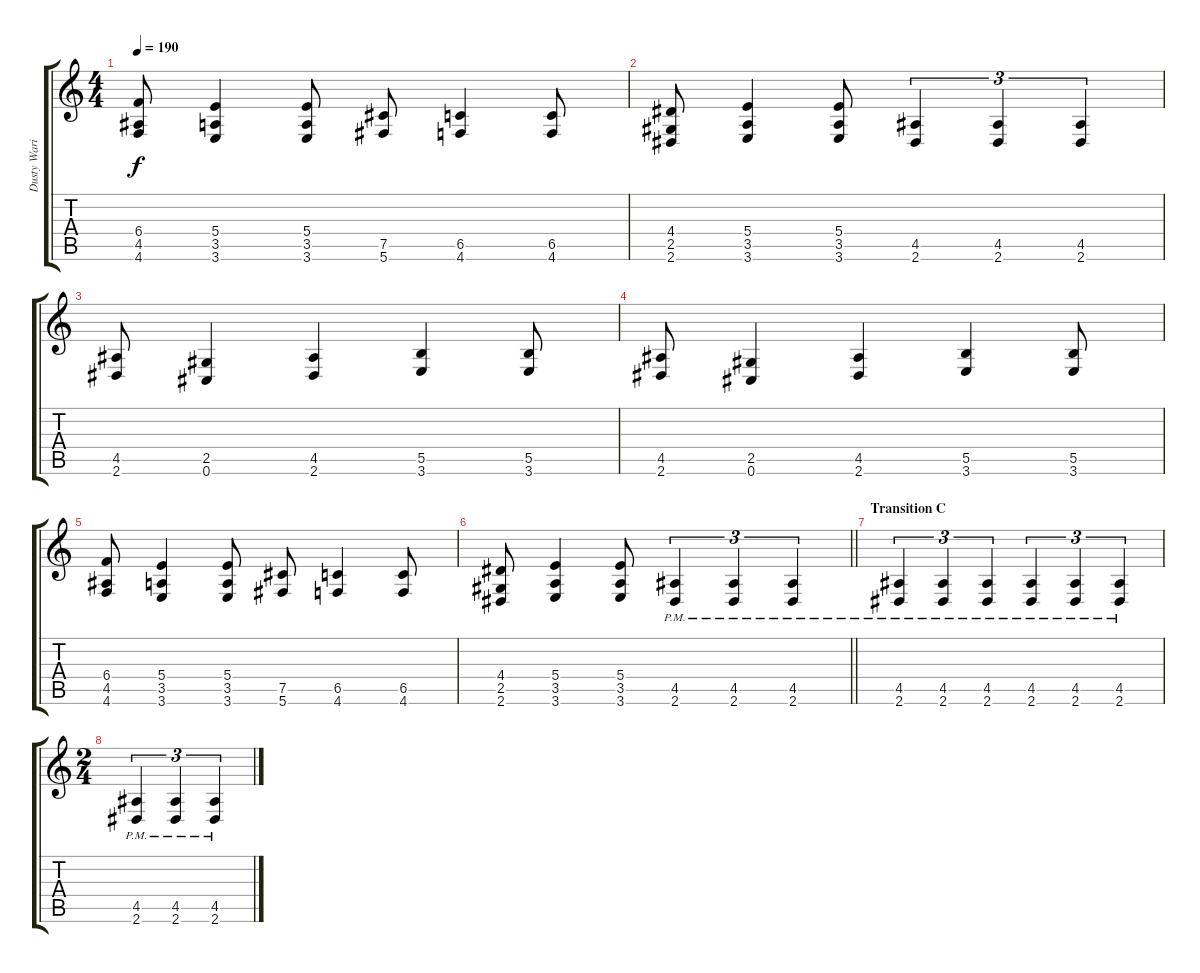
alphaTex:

\track ("Dusty Waring" "Dusty Wari") {instrument overdrivenguitar}
\staff {score tabs}
\tuning (Db4 Ab3 E3 B2 Gb2 Db2) {hide}
\ts (4 4)
\tempo 190
\clef g2
\ks c
(6.4 4.5 4.6).8{dy f} (5.4 3.5 3.6).4 (5.4 3.5 3.6).8 (7.5 5.6).8 (6.5 4.6).4 (6.5 4.6).8 |
(4.4 2.5 2.6).8 (5.4 3.5 3.6).4 (5.4 3.5 3.6).8 (4.5 2.6).4{tu (3 2)} (4.5 2.6).4{tu (3 2)} (4.5 2.6).4{tu (3 2)} |
(4.5 2.6).8 (2.5 0.6).4 (4.5 2.6).4 (5.5 3.6).4 (5.5 3.6).8 |
(4.5 2.6).8 (2.5 0.6).4 (4.5 2.6).4 (5.5 3.6).4 (5.5 3.6).8 |
(6.4 4.5 4.6).8 (5.4 3.5 3.6).4 (5.4 3.5 3.6).8 (7.5 5.6).8 (6.5 4.6).4 (6.5 4.6).8 |
\barLineRight lightlight
(4.4 2.5 2.6).8 (5.4 3.5 3.6).4 (5.4 3.5 3.6).8 (4.5{pm} 2.6{pm}).4{tu (3 2)} (4.5{pm} 2.6{pm}).4{tu (3 2)} (4.5{pm} 2.6{pm}).4{tu (3 2)} |
\section ("" "Transition C")
(4.5{pm} 2.6{pm}).4{tu (3 2)} (4.5{pm} 2.6{pm}).4{tu (3 2)} (4.5{pm} 2.6{pm}).4{tu (3 2)} (4.5{pm} 2.6{pm}).4{tu (3 2)} (4.5{pm} 2.6{pm}).4{tu (3 2)} (4.5{pm} 2.6{pm}).4{tu (3 2)} |
\ts (2 4)
(4.5{pm} 2.6{pm}).4{tu (3 2)} (4.5{pm} 2.6{pm}).4{tu (3 2)} (4.5{pm} 2.6{pm}).4{tu (3 2)}
